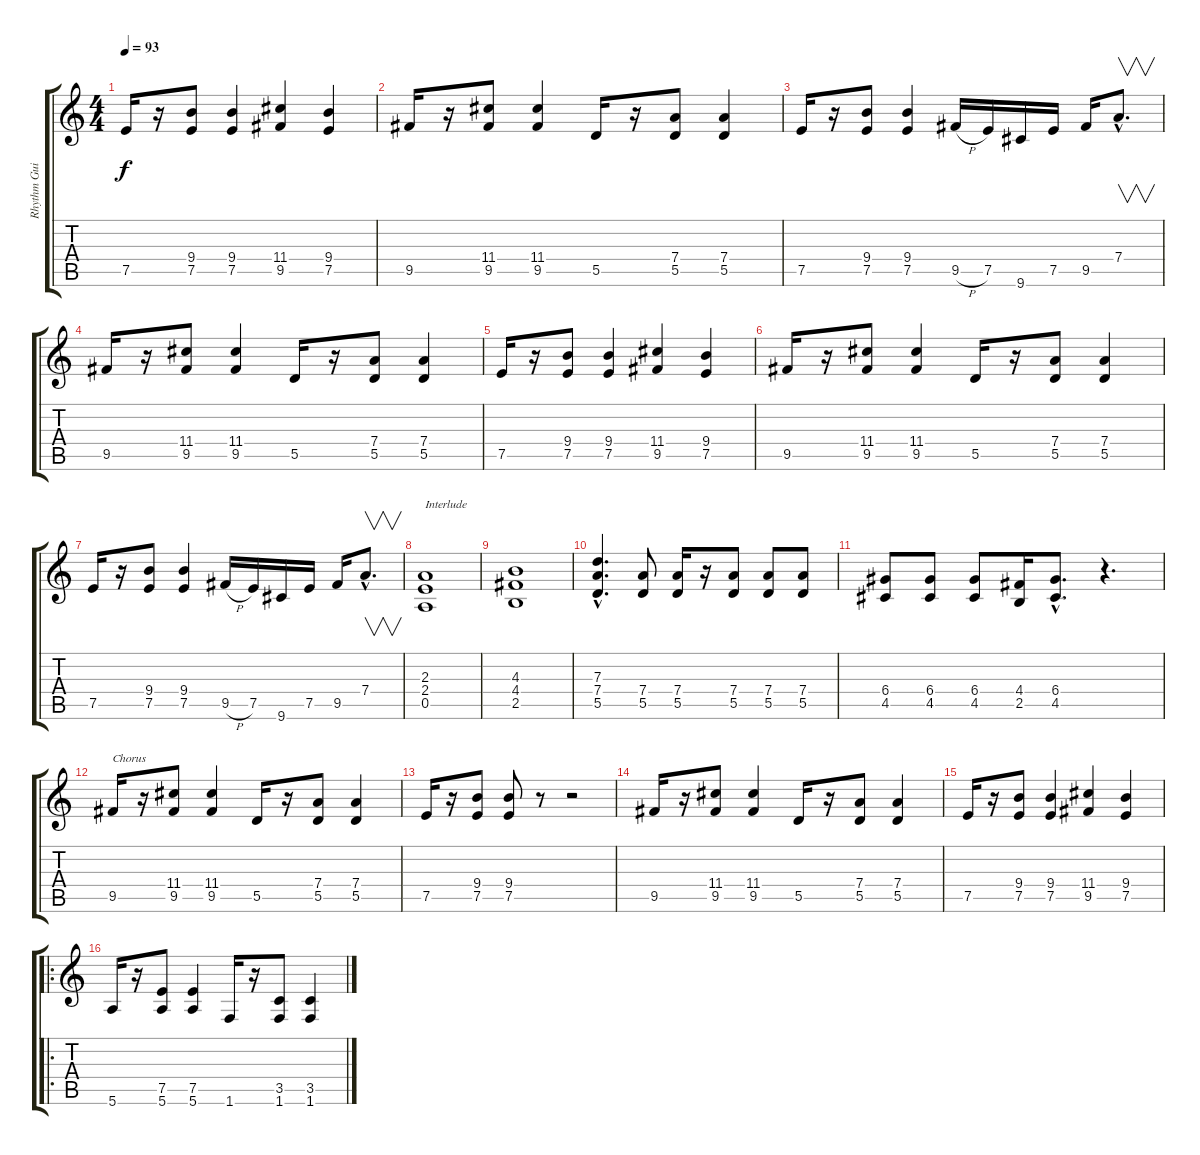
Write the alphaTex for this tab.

\track ("Rhythm Guitar" "Rhythm Gui") {instrument overdrivenguitar}
\staff {score tabs}
\tuning (E4 B3 G3 D3 A2 E2) {hide}
\ts (4 4)
\tempo 93
\clef g2
\ks c
7.5.16{dy f} r.16 (9.4 7.5).8 (9.4 7.5).4 (11.4 9.5).4 (9.4 7.5).4 |
9.5.16 r.16 (11.4 9.5).8 (11.4 9.5).4 5.5.16 r.16 (7.4 5.5).8 (7.4 5.5).4 |
7.5.16 r.16 (9.4 7.5).8 (9.4 7.5).4 9.5{h}.16 7.5.16 9.6.16 7.5.16 9.5.16 7.4{hac}.8{v d} |
9.5.16 r.16 (11.4 9.5).8 (11.4 9.5).4 5.5.16 r.16 (7.4 5.5).8 (7.4 5.5).4 |
7.5.16 r.16 (9.4 7.5).8 (9.4 7.5).4 (11.4 9.5).4 (9.4 7.5).4 |
9.5.16 r.16 (11.4 9.5).8 (11.4 9.5).4 5.5.16 r.16 (7.4 5.5).8 (7.4 5.5).4 |
7.5.16 r.16 (9.4 7.5).8 (9.4 7.5).4 9.5{h}.16 7.5.16 9.6.16 7.5.16 9.5.16 7.4{hac}.8{v d} |
(2.3 2.4 0.5).1{txt "Interlude"} |
(4.3 4.4 2.5).1 |
(7.3{hac} 7.4{hac} 5.5{hac}).4{d} (7.4 5.5).8 (7.4 5.5).16 r.16 (7.4 5.5).8 (7.4 5.5).8 (7.4 5.5).8 |
(6.4 4.5).8 (6.4 4.5).8 (6.4 4.5).8 (4.4 2.5).16 (6.4{hac} 4.5{hac}).8{d} r.4{d} |
9.5.16{txt "Chorus"} r.16 (11.4 9.5).8 (11.4 9.5).4 5.5.16 r.16 (7.4 5.5).8 (7.4 5.5).4 |
7.5.16 r.16 (9.4 7.5).8 (9.4 7.5).8 r.8 r.2 |
9.5.16 r.16 (11.4 9.5).8 (11.4 9.5).4 5.5.16 r.16 (7.4 5.5).8 (7.4 5.5).4 |
7.5.16 r.16 (9.4 7.5).8 (9.4 7.5).4 (11.4 9.5).4 (9.4 7.5).4 |
\ro
5.6.16 r.16 (7.5 5.6).8 (7.5 5.6).4 1.6.16 r.16 (3.5 1.6).8 (3.5 1.6).4
